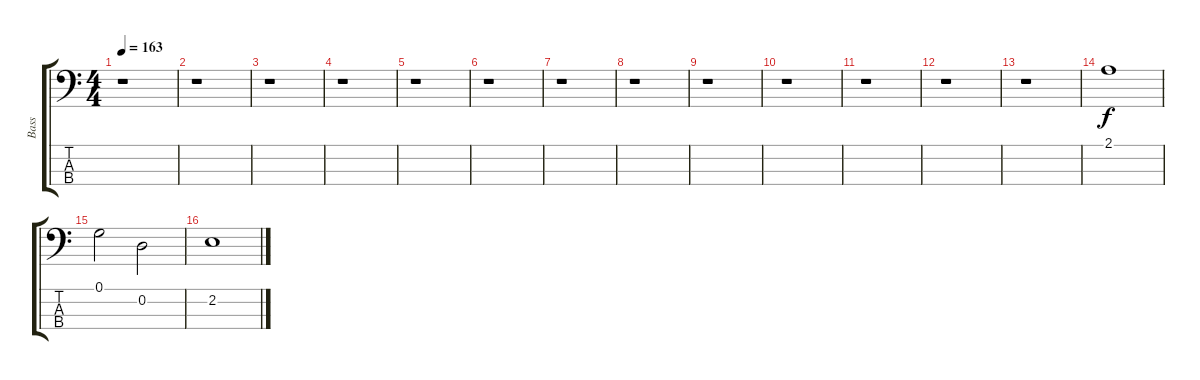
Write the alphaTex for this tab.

\track ("Bass" "Bass") {instrument acousticbass}
\staff {score tabs}
\tuning (G2 D2 A1 E1) {hide}
\ts (4 4)
\tempo 163
\clef f4
\ks c
r.1{dy f} |
r.1 |
r.1 |
r.1 |
r.1 |
r.1 |
r.1 |
r.1 |
r.1 |
r.1 |
r.1 |
r.1 |
r.1 |
2.1.1 |
0.1.2 0.2.2 |
2.2.1
